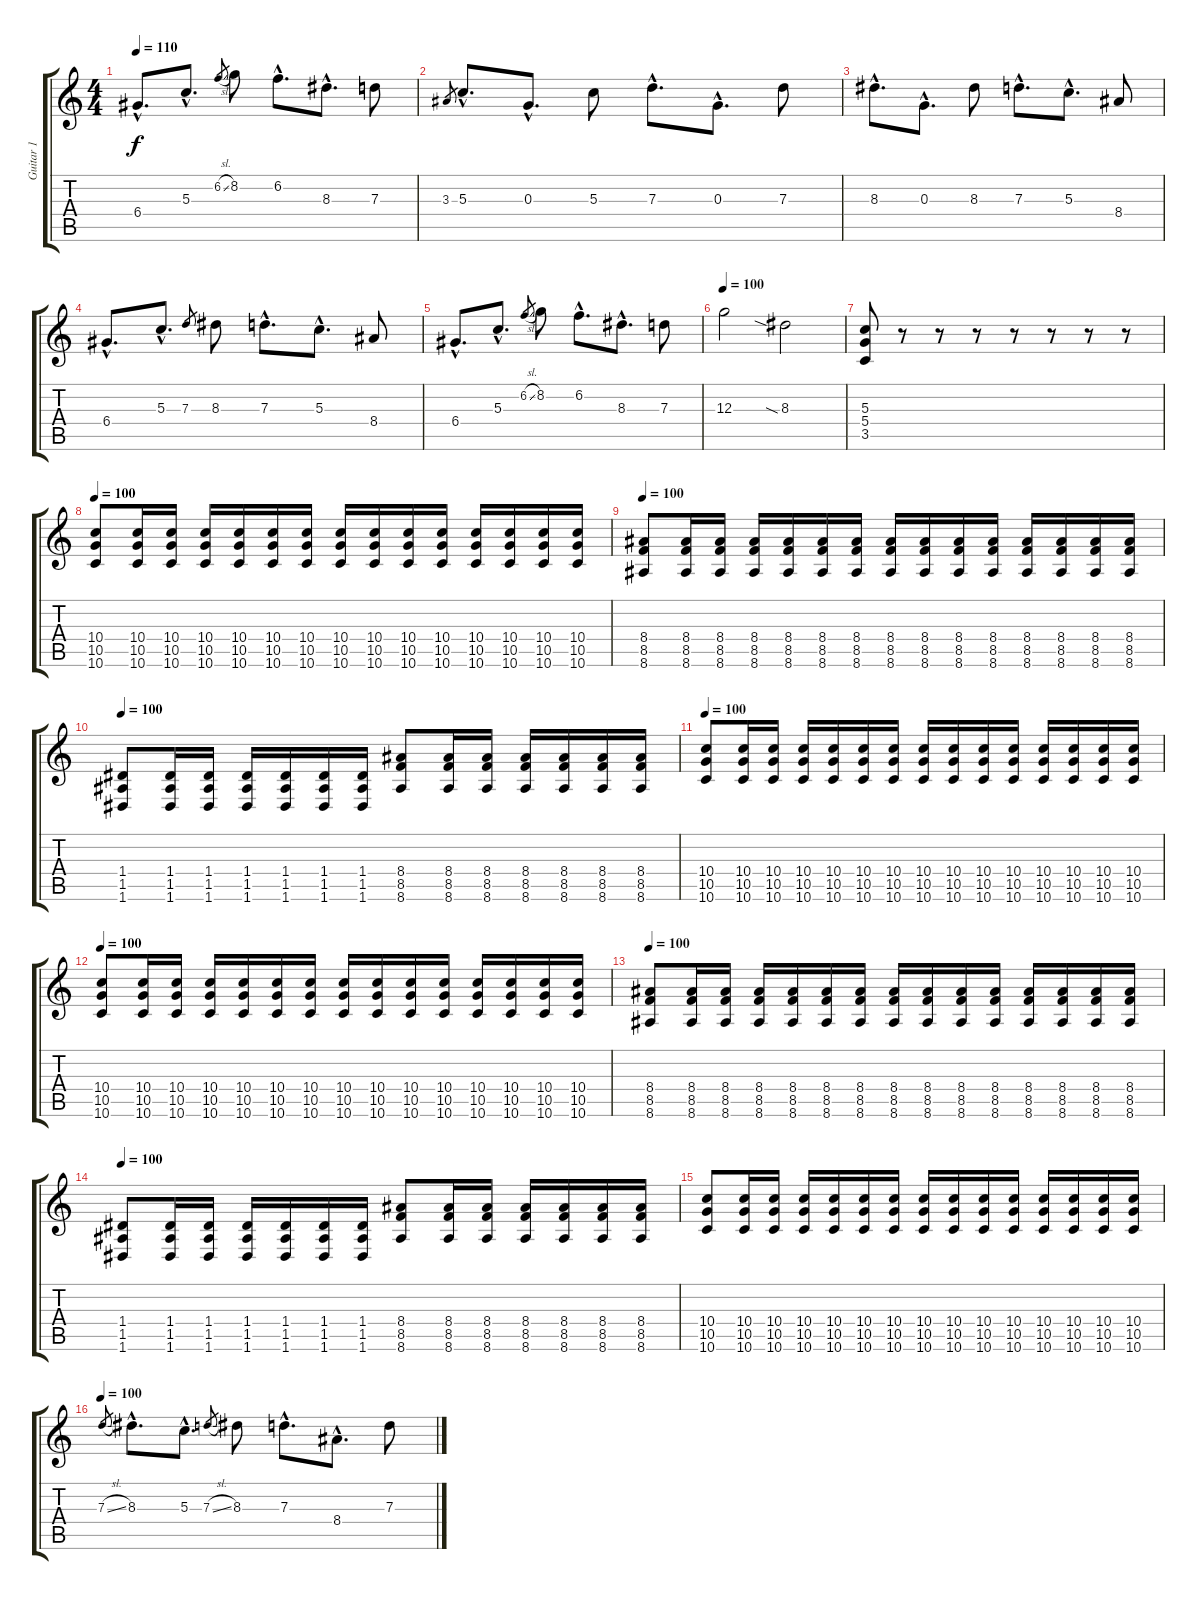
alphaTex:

\track ("Guitar 1" "Guitar 1") {instrument distortionguitar}
\staff {score tabs}
\tuning (E4 B3 G3 D3 A2 D2) {hide}
\ts (4 4)
\tempo 110
\clef g2
\ks c
6.4{hac}.8{d dy f} 5.3{hac}.8{d} 6.2{sl}.8{gr} 8.2.8 6.2{hac}.8{d} 8.3{hac}.8{d} 7.3.8 |
3.3.8{gr} 5.3{hac}.8{d} 0.3{hac}.8{d} 5.3.8 7.3{hac}.8{d} 0.3{hac}.8{d} 7.3.8 |
8.3{hac}.8{d} 0.3{hac}.8{d} 8.3.8 7.3{hac}.8{d} 5.3{hac}.8{d} 8.4.8 |
6.4{hac}.8{d} 5.3{hac}.8{d} 7.3.8{gr} 8.3.8 7.3{hac}.8{d} 5.3{hac}.8{d} 8.4.8 |
6.4{hac}.8{d} 5.3{hac}.8{d} 6.2{sl}.8{gr} 8.2.8 6.2{hac}.8{d} 8.3{hac}.8{d} 7.3.8 |
\tempo 100
12.3.2 8.3{sia}.2 |
(5.3 5.4 3.5).8 r.8 r.8 r.8 r.8 r.8 r.8 r.8 |
\tempo 100
(10.4 10.5 10.6).8 (10.4 10.5 10.6).16 (10.4 10.5 10.6).16 (10.4 10.5 10.6).16 (10.4 10.5 10.6).16 (10.4 10.5 10.6).16 (10.4 10.5 10.6).16 (10.4 10.5 10.6).16 (10.4 10.5 10.6).16 (10.4 10.5 10.6).16 (10.4 10.5 10.6).16 (10.4 10.5 10.6).16 (10.4 10.5 10.6).16 (10.4 10.5 10.6).16 (10.4 10.5 10.6).16 |
\tempo 100
(8.4 8.5 8.6).8 (8.4 8.5 8.6).16 (8.4 8.5 8.6).16 (8.4 8.5 8.6).16 (8.4 8.5 8.6).16 (8.4 8.5 8.6).16 (8.4 8.5 8.6).16 (8.4 8.5 8.6).16 (8.4 8.5 8.6).16 (8.4 8.5 8.6).16 (8.4 8.5 8.6).16 (8.4 8.5 8.6).16 (8.4 8.5 8.6).16 (8.4 8.5 8.6).16 (8.4 8.5 8.6).16 |
\tempo 100
(1.4 1.5 1.6).8 (1.4 1.5 1.6).16 (1.4 1.5 1.6).16 (1.4 1.5 1.6).16 (1.4 1.5 1.6).16 (1.4 1.5 1.6).16 (1.4 1.5 1.6).16 (8.4 8.5 8.6).8 (8.4 8.5 8.6).16 (8.4 8.5 8.6).16 (8.4 8.5 8.6).16 (8.4 8.5 8.6).16 (8.4 8.5 8.6).16 (8.4 8.5 8.6).16 |
\tempo 100
(10.4 10.5 10.6).8 (10.4 10.5 10.6).16 (10.4 10.5 10.6).16 (10.4 10.5 10.6).16 (10.4 10.5 10.6).16 (10.4 10.5 10.6).16 (10.4 10.5 10.6).16 (10.4 10.5 10.6).16 (10.4 10.5 10.6).16 (10.4 10.5 10.6).16 (10.4 10.5 10.6).16 (10.4 10.5 10.6).16 (10.4 10.5 10.6).16 (10.4 10.5 10.6).16 (10.4 10.5 10.6).16 |
\tempo 100
(10.4 10.5 10.6).8 (10.4 10.5 10.6).16 (10.4 10.5 10.6).16 (10.4 10.5 10.6).16 (10.4 10.5 10.6).16 (10.4 10.5 10.6).16 (10.4 10.5 10.6).16 (10.4 10.5 10.6).16 (10.4 10.5 10.6).16 (10.4 10.5 10.6).16 (10.4 10.5 10.6).16 (10.4 10.5 10.6).16 (10.4 10.5 10.6).16 (10.4 10.5 10.6).16 (10.4 10.5 10.6).16 |
\tempo 100
(8.4 8.5 8.6).8 (8.4 8.5 8.6).16 (8.4 8.5 8.6).16 (8.4 8.5 8.6).16 (8.4 8.5 8.6).16 (8.4 8.5 8.6).16 (8.4 8.5 8.6).16 (8.4 8.5 8.6).16 (8.4 8.5 8.6).16 (8.4 8.5 8.6).16 (8.4 8.5 8.6).16 (8.4 8.5 8.6).16 (8.4 8.5 8.6).16 (8.4 8.5 8.6).16 (8.4 8.5 8.6).16 |
\tempo 100
(1.4 1.5 1.6).8 (1.4 1.5 1.6).16 (1.4 1.5 1.6).16 (1.4 1.5 1.6).16 (1.4 1.5 1.6).16 (1.4 1.5 1.6).16 (1.4 1.5 1.6).16 (8.4 8.5 8.6).8 (8.4 8.5 8.6).16 (8.4 8.5 8.6).16 (8.4 8.5 8.6).16 (8.4 8.5 8.6).16 (8.4 8.5 8.6).16 (8.4 8.5 8.6).16 |
(10.4 10.5 10.6).8 (10.4 10.5 10.6).16 (10.4 10.5 10.6).16 (10.4 10.5 10.6).16 (10.4 10.5 10.6).16 (10.4 10.5 10.6).16 (10.4 10.5 10.6).16 (10.4 10.5 10.6).16 (10.4 10.5 10.6).16 (10.4 10.5 10.6).16 (10.4 10.5 10.6).16 (10.4 10.5 10.6).16 (10.4 10.5 10.6).16 (10.4 10.5 10.6).16 (10.4 10.5 10.6).16 |
\tempo 100
7.3{sl}.8{gr} 8.3{hac}.8{d} 5.3{hac}.8{d} 7.3{sl}.8{gr} 8.3.8 7.3{hac}.8{d} 8.4{hac}.8{d} 7.3.8
